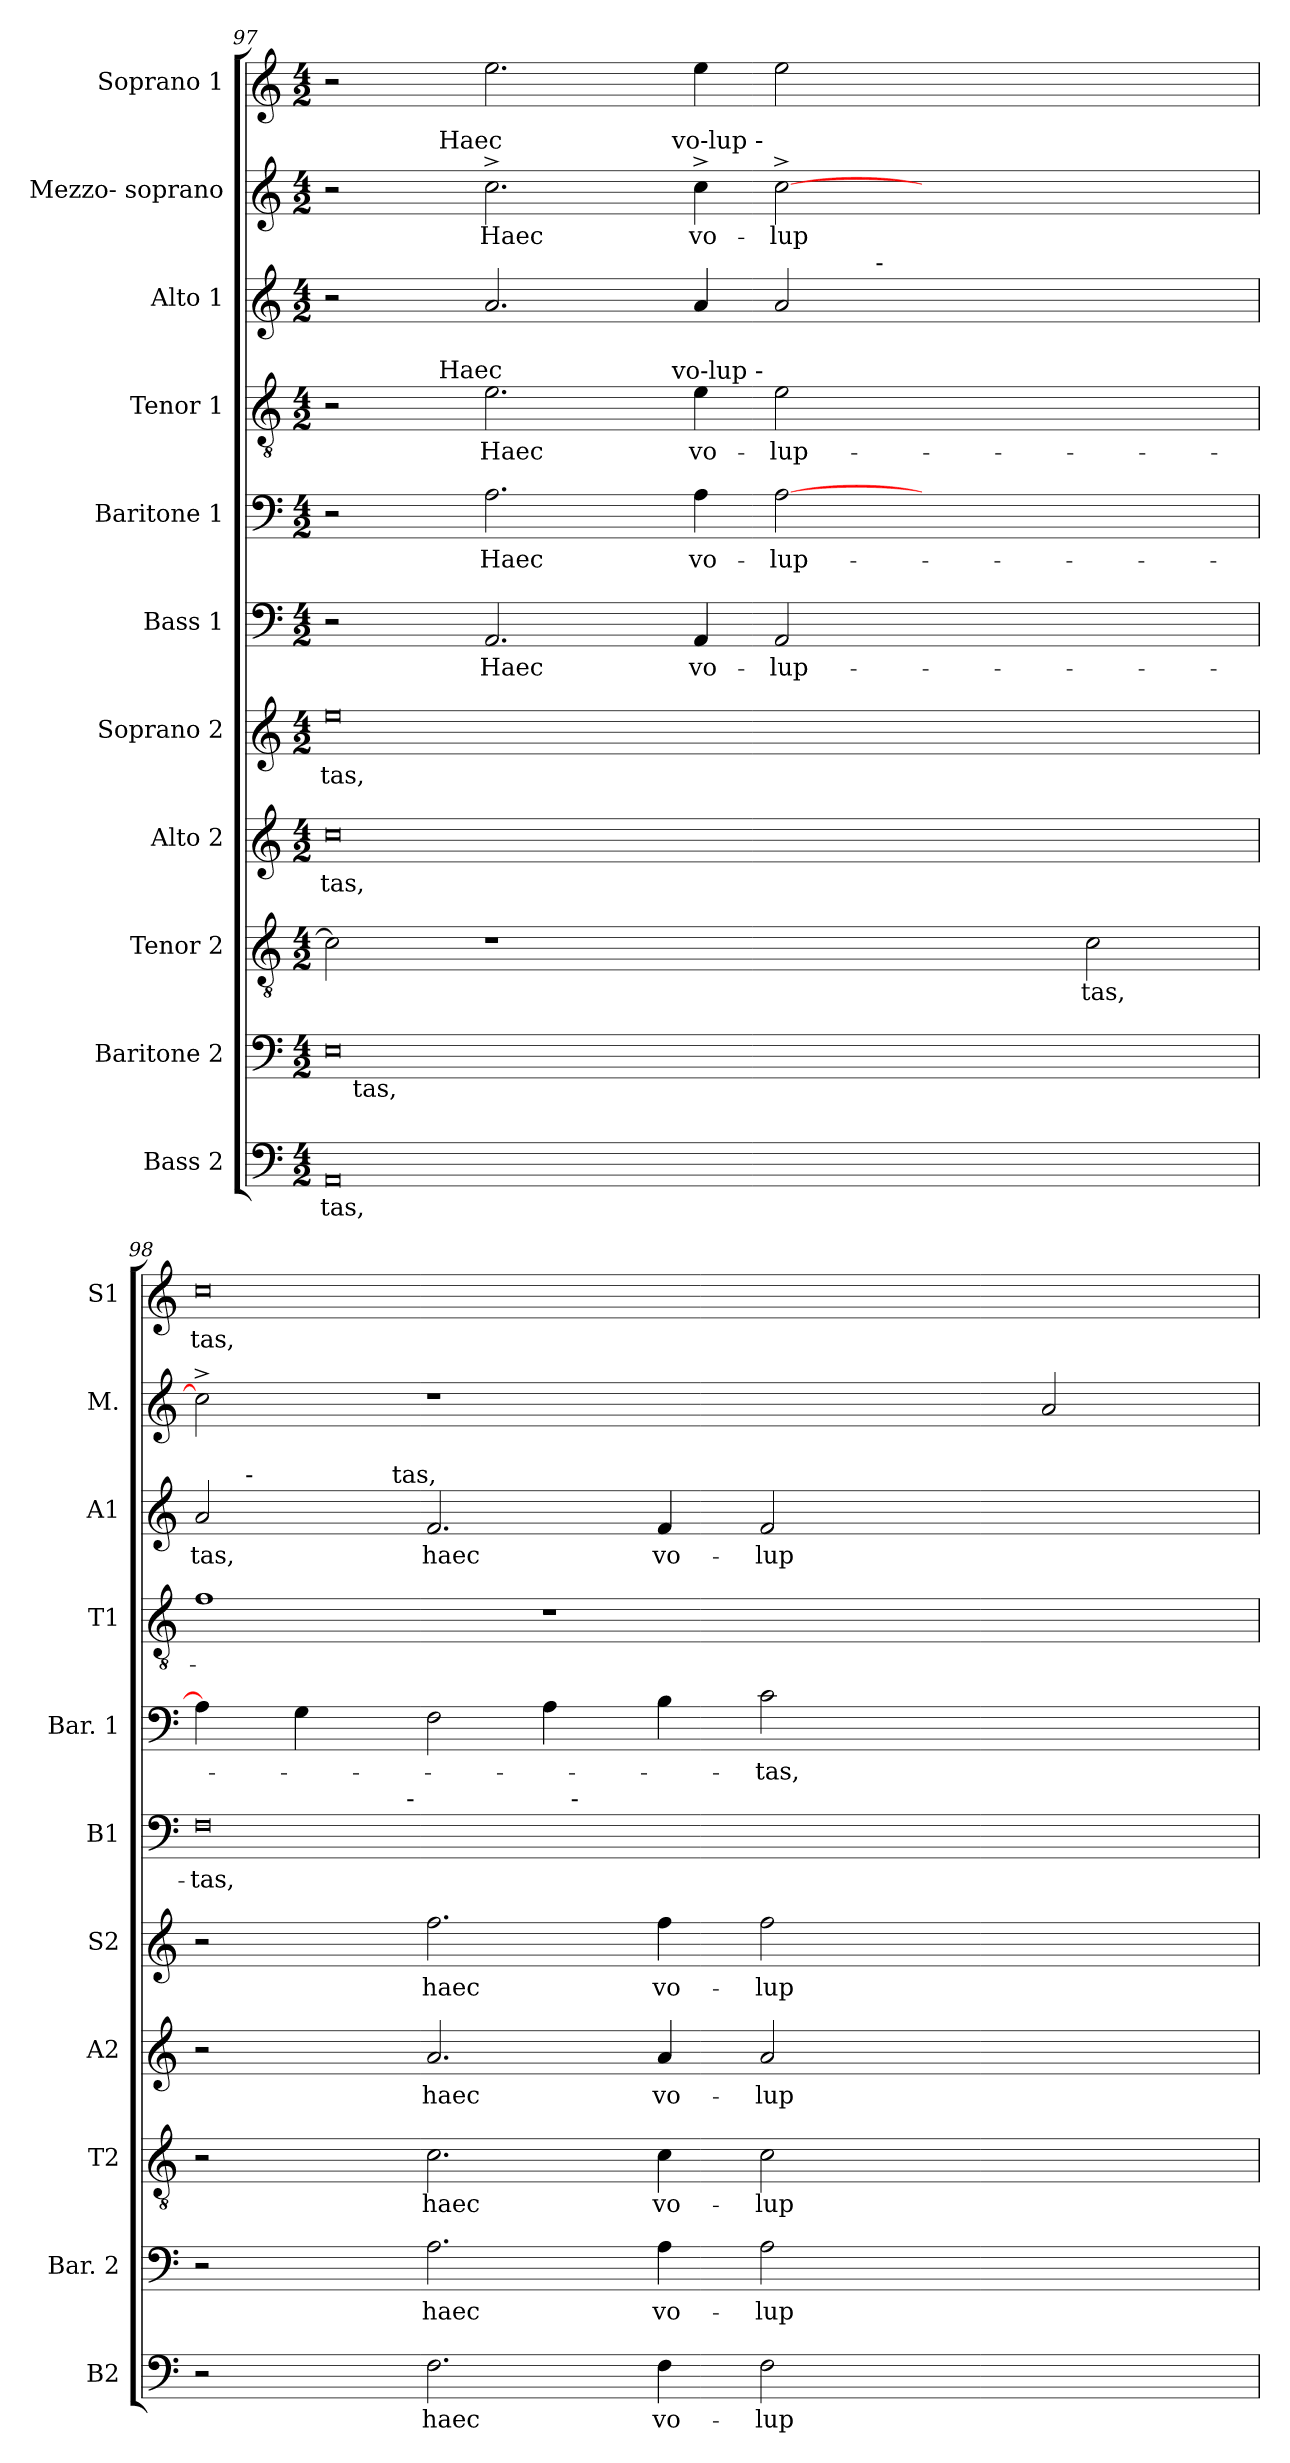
**kern	**text	**kern	**text	**kern	**text	**kern	**text	**kern	**text	**kern	**text	**kern	**text	**kern	**text	**kern	**text	**kern	**text	**kern	**text
*part11	*part11	*part10	*part10	*part9	*part9	*part8	*part8	*part7	*part7	*part6	*part6	*part5	*part5	*part4	*part4	*part3	*part3	*part2	*part2	*part1	*part1
*staff11	*staff11	*staff10	*staff10	*staff9	*staff9	*staff8	*staff8	*staff7	*staff7	*staff6	*staff6	*staff5	*staff5	*staff4	*staff4	*staff3	*staff3	*staff2	*staff2	*staff1	*staff1
*I"Bass 2	*	*I"Baritone 2	*	*I"Tenor 2	*	*I"Alto 2	*	*I"Soprano 2	*	*I"Bass 1	*	*I"Baritone 1	*	*I"Tenor 1	*	*I"Alto 1	*	*I"Mezzo-  soprano	*	*I"Soprano 1	*
*I'B2	*	*I'Bar. 2	*	*I'T2	*	*I'A2	*	*I'S2	*	*I'B1	*	*I'Bar. 1	*	*I'T1	*	*I'A1	*	*I'M.	*	*I'S1	*
*clefF4	*	*clefF4	*	*clefGv2	*	*clefG2	*	*clefG2	*	*clefF4	*	*clefF4	*	*clefGv2	*	*clefG2	*	*clefG2	*	*clefG2	*
*M4/2	*	*M4/2	*	*M4/2	*	*M4/2	*	*M4/2	*	*M4/2	*	*M4/2	*	*M4/2	*	*M4/2	*	*M4/2	*	*M4/2	*
=97	=97	=97	=97	=97	=97	=97	=97	=97	=97	=97	=97	=97	=97	=97	=97	=97	=97	=97	=97	=97	=97
!	!LO:LY:b:cj	!	!	!	!	!	!LO:LY:b:cj	!	!LO:LY:b:cj	!	!	!	!	!	!	!	!	!	!	!	!
*	*	*^	*	*	*	*	*	*	*	*	*	*	*	*^	*	*^	*	*^	*	*	*
*	*	*	*	*	*	*	*	*	*	*	*	*	*	*	*	*^	*	*	*	*	*	*^	*	*	*
0AA	-tas,	0E	16ryy	.	2c\]	.	0cc	-tas,	0ee	-tas,	2r	.	2r	.	2r	4ryy	1ryy	.	2r	1ryy	.	2r	4ryy	1ryy	.	2r	.
!	!	!	!LO:TX:b:t=tas,	!	!	!	!	!	!	!	!	!	!	!	!	!	!	!	!	!	!	!	!	!	!	!	!
.	.	.	1ryy	.	.	.	.	.	.	.	.	.	.	.	.	.	.	.	.	.	.	.	.	.	.	.	.
.	.	.	.	.	.	.	.	.	.	.	.	.	.	.	.	16.ryy	.	.	.	.	.	.	16.ryy	.	.	.	.
!	!	!	!	!	!	!	!	!	!	!	!	!	!	!	!	!	!	!	!	!	!	!	!LO:TX:a:t=Haec	!	!	!	!
!	!	!	!	!	!	!	!	!	!	!	!	!	!	!	!	!LO:TX:a:t=Haec	!	!	!	!	!	!	!	!	!	!	!
.	.	.	.	.	.	.	.	.	.	.	.	.	.	.	.	1ryy	.	.	.	.	.	.	1ryy	.	.	.	.
!	!	!	!	!	!LO:N:vis=1	!	!	!	!	!	!	!LO:LY:b:cj	!	!LO:LY:b:cj	!	!	!	!LO:LY:b:cj	!	!	!	!	!	!	!LO:LY:b:cj	!	!
.	.	.	.	.	0r	.	.	.	.	.	2.AA/	Haec	2.A\	Haec	2.e\	.	.	Haec	2.a/	.	.	2.cc^<\	.	.	Haec	2.ee\	.
.	.	.	.	.	.	.	.	.	.	.	.	.	.	.	.	.	8ryy	.	.	2ryy	.	.	.	8ryy	.	.	.
.	.	.	1ryy	.	.	.	.	.	.	.	.	.	.	.	.	.	.	.	.	.	.	.	.	.	.	.	.
.	.	.	.	.	.	.	.	.	.	.	.	.	.	.	.	.	16ryy	.	.	.	.	.	.	16ryy	.	.	.
.	.	.	.	.	.	.	.	.	.	.	.	.	.	.	.	.	64ryy	.	.	.	.	.	.	64ryy	.	.	.
!	!	!	!	!	!	!	!	!	!	!	!	!	!	!	!	!	!	!	!	!	!	!	!	!LO:TX:a:t=vo-lup -	!	!	!
!	!	!	!	!	!	!	!	!	!	!	!	!	!	!	!	!	!LO:TX:a:t=vo-lup -	!	!	!	!	!	!	!	!	!	!
.	.	.	.	.	.	.	.	.	.	.	.	.	.	.	.	.	1ryy	.	.	.	.	.	.	1ryy	.	.	.
!	!	!	!	!	!	!	!	!	!	!	!	!LO:LY:b	!	!LO:LY:b:cj	!	!	!	!LO:LY:b	!	!	!	!	!	!	!LO:LY:b:cj	!	!
.	.	.	.	.	.	.	.	.	.	.	4AA/	vo-	4A\	vo-	4e\	.	.	vo-	4a/	.	.	4cc^<\	.	.	vo-	4ee\	.
.	.	.	.	.	.	.	.	.	.	.	.	.	.	.	.	1ryy	.	.	.	.	.	.	1ryy	.	.	.	.
!	!	!	!	!	!	!	!	!	!	!	!	!LO:LY:b:rj	!	!LO:LY:b	!	!	!	!LO:LY:b:rj	!	!	!	!	!	!	!LO:LY:b	!	!
.	.	.	.	.	.	.	.	.	.	.	2AA/	-lup-	[<2A\	-lup-	2e\	.	.	-lup-	2a/	4ryy	.	[<2cc^<\	.	.	-lup	2ee\	.
.	.	.	.	.	.	.	.	.	.	.	.	.	.	.	.	.	.	.	.	16ryy	.	.	.	.	.	.	.
.	.	.	.	.	.	.	.	.	.	.	.	.	.	.	.	.	.	.	.	64ryy	.	.	.	.	.	.	.
!	!	!	!	!	!	!	!	!	!	!	!	!	!	!	!	!	!	!	!	!LO:TX:a:t=-	!	!	!	!	!	!	!
.	.	.	.	.	.	.	.	.	.	.	.	.	.	.	.	.	.	.	.	1ryy	.	.	.	.	.	.	.
1ryy	.	1ryy	.	.	.	.	1ryy	.	1ryy	.	1ryy	.	1ryy	.	1ryy	.	.	.	1ryy	.	.	1ryy	.	.	.	1ryy	.
.	.	.	2...ryy	.	.	.	.	.	.	.	.	.	.	.	.	.	.	.	.	.	.	.	.	.	.	.	.
.	.	.	.	.	.	.	.	.	.	.	.	.	.	.	.	.	2ryy	.	.	.	.	.	.	2ryy	.	.	.
.	.	.	.	.	.	.	.	.	.	.	.	.	.	.	.	2ryy	.	.	.	.	.	.	2ryy	.	.	.	.
!	!	!	!	!	!	!LO:LY:b:cj	!	!	!	!	!	!	!	!	!	!	!	!	!	!	!	!	!	!	!	!	!
.	.	.	.	.	2c\	-tas,	.	.	.	.	.	.	.	.	.	.	.	.	.	.	.	.	.	.	.	.	.
.	.	.	.	.	.	.	.	.	.	.	.	.	.	.	.	.	4ryy	.	.	.	.	.	.	4ryy	.	.	.
.	.	.	.	.	.	.	.	.	.	.	.	.	.	.	.	.	.	.	.	8ryy	.	.	.	.	.	.	.
.	.	.	.	.	.	.	.	.	.	.	.	.	.	.	.	8ryy	.	.	.	.	.	.	8ryy	.	.	.	.
.	.	.	.	.	.	.	.	.	.	.	.	.	.	.	.	.	32.ryy	.	.	32.ryy	.	.	.	32.ryy	.	.	.
.	.	.	.	.	.	.	.	.	.	.	.	.	.	.	.	32ryy	.	.	.	.	.	.	32ryy	.	.	.	.
!!LO:LB:g=z
=98	=98	=98	=98	=98	=98	=98	=98	=98	=98	=98	=98	=98	=98	=98	=98	=98	=98	=98	=98	=98	=98	=98	=98	=98	=98	=98	=98
!	!	!	!	!	!	!	!	!	!	!	!	!	!	!	!LO:TX:b:t=tas,	!	!	!	!	!	!	!	!	!	!	!	!
!	!	!	!	!	!	!	!	!	!	!	!	!LO:LY:b:cj	!	!	!	!	!	!	!	!	!LO:LY:b:cj	!	!	!	!	!	!LO:LY:b:cj
*	*	*	*	*	*	*	*	*	*	*	*^	*	*	*	*	*	*	*	*	*^	*	*	*	*	*	*	*
*	*	*v	*v	*	*	*	*	*	*	*	*	*^	*	*	*	*v	*v	*v	*	*	*	*	*	*v	*v	*v	*	*	*
2r	.	2r	.	2r	.	2r	.	2r	.	0F	4...ryy	1ryy	-tas,	4A\]	.	1f	.	2a/	8ryy	4ryy	tas,	2cc^<\]	.	0cc	tas,
!	!	!	!	!	!	!	!	!	!	!	!	!	!	!	!	!	!	!	!LO:TX:a:t=-	!	!	!	!	!	!
.	.	.	.	.	.	.	.	.	.	.	.	.	.	.	.	.	.	.	1ryy	.	.	.	.	.	.
.	.	.	.	.	.	.	.	.	.	.	.	.	.	4G\	.	.	.	.	.	8ryy	.	.	.	.	.
.	.	.	.	.	.	.	.	.	.	.	.	.	.	.	.	.	.	.	.	16ryy	.	.	.	.	.
.	.	.	.	.	.	.	.	.	.	.	.	.	.	.	.	.	.	.	.	64ryy	.	.	.	.	.
!	!	!	!	!	!	!	!	!	!	!	!	!	!	!	!	!	!	!	!	!LO:TX:a:t=tas,	!	!	!	!	!
.	.	.	.	.	.	.	.	.	.	.	.	.	.	.	.	.	.	.	.	1ryy	.	.	.	.	.
!	!	!	!	!	!	!	!	!	!	!	!LO:TX:a:t=-	!	!	!	!	!	!	!	!	!	!	!	!	!	!
.	.	.	.	.	.	.	.	.	.	.	1ryy	.	.	.	.	.	.	.	.	.	.	.	.	.	.
!	!LO:LY:b:cj	!	!LO:LY:b:cj	!	!LO:LY:b:cj	!	!LO:LY:b:cj	!	!LO:LY:b:cj	!	!	!	!	!	!	!	!	!	!	!	!LO:LY:b:cj	!LO:N:vis=1	!	!	!
2.F\	haec	2.A\	-haec	2.c\	haec	2.a/	haec	2.ff\	haec	.	.	.	.	2F\	.	.	.	2.f/	.	.	haec	0r	.	.	.
!	!	!	!	!	!	!	!	!	!	!	!	!	!	!	!	!LO:N:vis=1	!	!	!	!	!	!	!	!	!
.	.	.	.	.	.	.	.	.	.	.	.	32.ryy	.	4A\	.	0r	.	.	.	.	.	.	.	.	.
!	!	!	!	!	!	!	!	!	!	!	!	!LO:TX:a:t=-	!	!	!	!	!	!	!	!	!	!	!	!	!
.	.	.	.	.	.	.	.	.	.	.	.	1ryy	.	.	.	.	.	.	.	.	.	.	.	.	.
.	.	.	.	.	.	.	.	.	.	.	.	.	.	.	.	.	.	.	1...ryy	.	.	.	.	.	.
!	!LO:LY:b	!	!LO:LY:b	!	!LO:LY:b	!	!LO:LY:b	!	!LO:LY:b	!	!	!	!	!	!	!	!	!	!	!	!LO:LY:b	!	!	!	!
4F\	vo-	4A\	vo-	4c\	vo-	4a/	vo-	4ff\	vo-	.	.	.	.	4B\	.	.	.	4f/	.	.	vo-	.	.	.	.
.	.	.	.	.	.	.	.	.	.	.	.	.	.	.	.	.	.	.	.	1ryy	.	.	.	.	.
.	.	.	.	.	.	.	.	.	.	.	1ryy	.	.	.	.	.	.	.	.	.	.	.	.	.	.
!	!LO:LY:b:rj	!	!LO:LY:b:rj	!	!LO:LY:b:rj	!	!LO:LY:b:rj	!	!LO:LY:b:rj	!	!	!	!	!	!LO:LY:b:cj	!	!	!	!	!	!LO:LY:b:rj	!	!	!	!
2F\	-lup-	2A\	-lup-	2c\	-lup-	2a/	-lup-	2ff\	-lup-	.	.	.	.	2c\	-tas,	.	.	2f/	.	.	-lup-	.	.	.	.
1ryy	.	1ryy	.	1ryy	.	1ryy	.	1ryy	.	1ryy	.	.	.	1ryy	.	.	.	1ryy	.	.	.	.	.	1ryy	.
.	.	.	.	.	.	.	.	.	.	.	.	2ryy	.	.	.	.	.	.	.	.	.	.	.	.	.
.	.	.	.	.	.	.	.	.	.	.	.	.	.	.	.	.	.	.	.	2ryy	.	.	.	.	.
.	.	.	.	.	.	.	.	.	.	.	2ryy	.	.	.	.	.	.	.	.	.	.	.	.	.	.
.	.	.	.	.	.	.	.	.	.	.	.	.	.	.	.	.	.	.	.	.	.	2a/	.	.	.
.	.	.	.	.	.	.	.	.	.	.	.	4ryy	.	.	.	.	.	.	.	.	.	.	.	.	.
.	.	.	.	.	.	.	.	.	.	.	.	8ryy	.	.	.	.	.	.	.	.	.	.	.	.	.
.	.	.	.	.	.	.	.	.	.	.	.	16ryy	.	.	.	.	.	.	.	.	.	.	.	.	.
.	.	.	.	.	.	.	.	.	.	.	.	.	.	.	.	.	.	.	.	32.ryy	.	.	.	.	.
.	.	.	.	.	.	.	.	.	.	.	32ryy	.	.	.	.	.	.	.	.	.	.	.	.	.	.
.	.	.	.	.	.	.	.	.	.	.	.	64ryy	.	.	.	.	.	.	.	.	.	.	.	.	.
*	*	*	*	*	*	*	*	*	*	*v	*v	*v	*	*	*	*	*	*v	*v	*v	*	*	*	*	*
=	=	=	=	=	=	=	=	=	=	=	=	=	=	=	=	=	=	=	=	=	=
*-	*-	*-	*-	*-	*-	*-	*-	*-	*-	*-	*-	*-	*-	*-	*-	*-	*-	*-	*-	*-	*-
